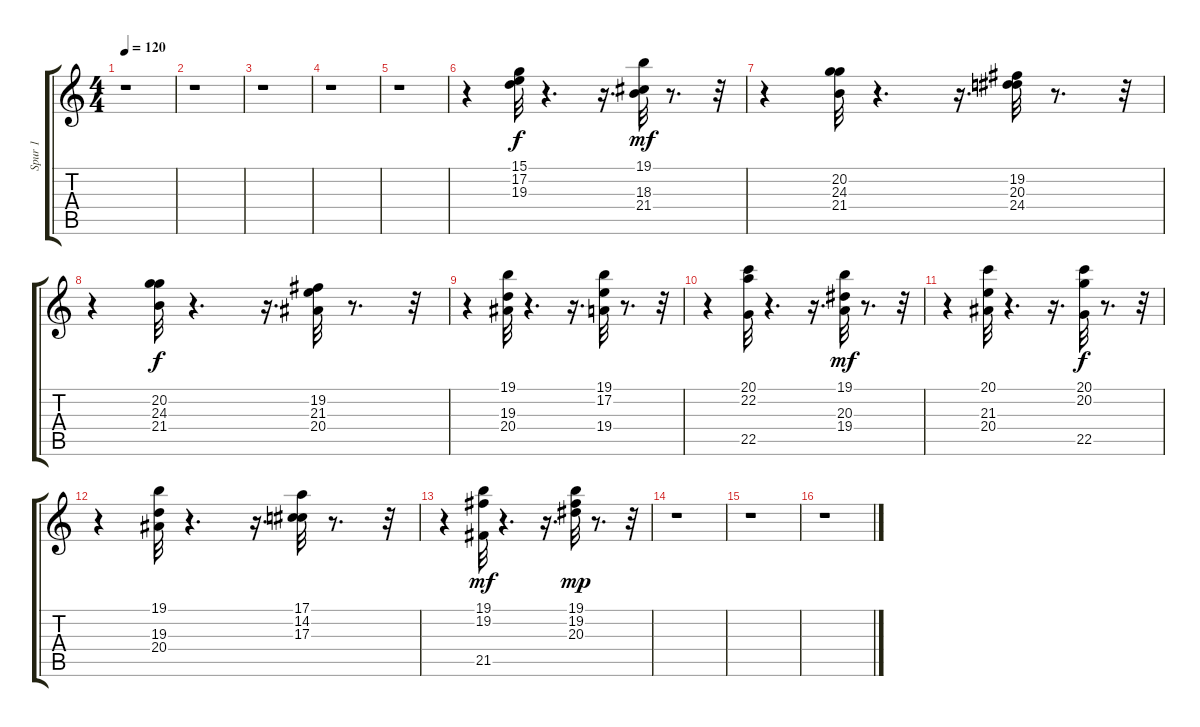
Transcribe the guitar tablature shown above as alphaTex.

\track ("Spur 1" "Spur 1") {instrument trumpet}
\staff {score tabs}
\tuning (E4 B3 G3 D3 A2 E2) {hide}
\ts (4 4)
\tempo 120
\clef g2
\ks c
r.1{dy f} |
r.1 |
r.1 |
r.1 |
r.1 |
r.4 (15.1 17.2 19.3).32{volume 11 instrument pizzicatostrings} r.4{d} r.16{d} (19.1 18.3 21.4).32{dy mf} r.8{d} r.32 |
r.4 (20.2 24.3 21.4).32 r.4{d} r.16{d} (19.2 20.3 24.4).32 r.8{d} r.32 |
r.4 (20.2 24.3 21.4).32{dy f} r.4{d} r.16{d} (19.2 21.3 20.4).32 r.8{d} r.32 |
r.4 (19.1 19.3 20.4).32 r.4{d} r.16{d} (19.1 17.2 19.4).32 r.8{d} r.32 |
r.4 (20.1 22.2 22.5).32 r.4{d} r.16{d} (19.1 20.3 19.4).32{dy mf} r.8{d} r.32 |
r.4 (20.1 21.3 20.4).32 r.4{d} r.16{d} (20.1 20.2 22.5).32{dy f} r.8{d} r.32 |
r.4 (19.1 19.3 20.4).32 r.4{d} r.16{d} (17.1 14.2 17.3).32 r.8{d} r.32 |
r.4 (19.1 19.2 21.5).32{dy mf} r.4{d} r.16{d} (19.1 19.2 20.3).32{dy mp} r.8{d} r.32 |
r.1 |
r.1 |
r.1
